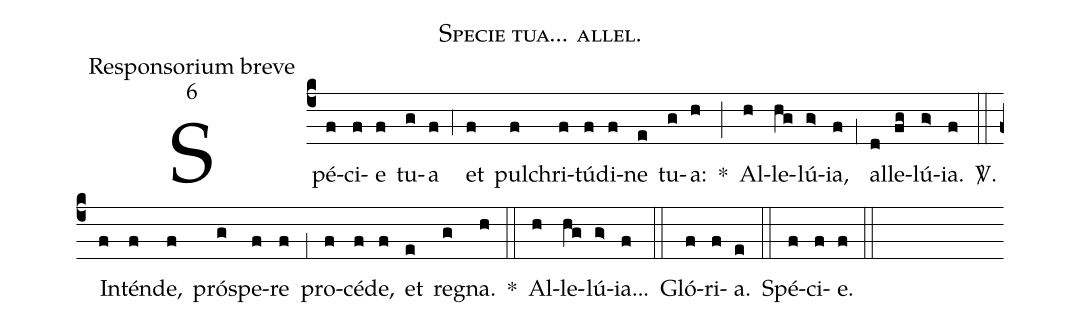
name:Specie tua... allel.;
office-part:Responsorium breve;
mode:6;
%%
(c4) Spé(f)ci(f)e(f) tu(g)a(f) (;4) et(f) pul(f)chri(f)tú(f)di(f)ne(e) tu(g)a:(h) *(;) Al(h)le(hg)lú(g>)ia,(f) (;1) al(d)le(fg)lú(g>)ia.(f) <sp>V/</sp>.(::) In(f)tén(f)de,(f) pró(g)spe(f)re(f) (;1) pro(f)cé(f)de,(f) et(e) re(g)gna.(h) *(::) Al(h)le(hg)lú(g>)ia...(f) (::) Gló(f)ri(f)a.(e) (::) Spé(f)ci(f)e.(f) (::)
